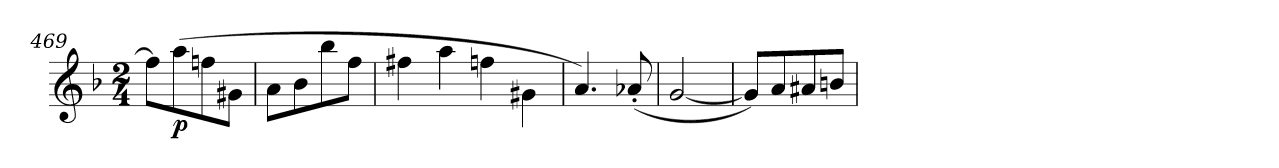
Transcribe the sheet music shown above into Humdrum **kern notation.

**kern	**dynam
*part1	*part1
*staff1	*staff1
*clefG2	*
*k[b-]	*
*M2/4	*
=469	=469
8ff#\L]	.
!	!LO:DY:b
(>8aa\	p
8ffn\	.
8g#X\J	.
=470	=470
8a\L	.
8b-\	.
8bb-\	.
8ff\J	.
=471	=471
4ff#X\	.
4aa\	.
4ffn\	.
4g#X\	.
=472	=472
4.a/)	.
(<8a-X'/	.
=473	=473
[2g/	.
=474	=474
8g/L])	.
8a/	.
8a#X/	.
8bn/J	.
=	=
*-	*-
